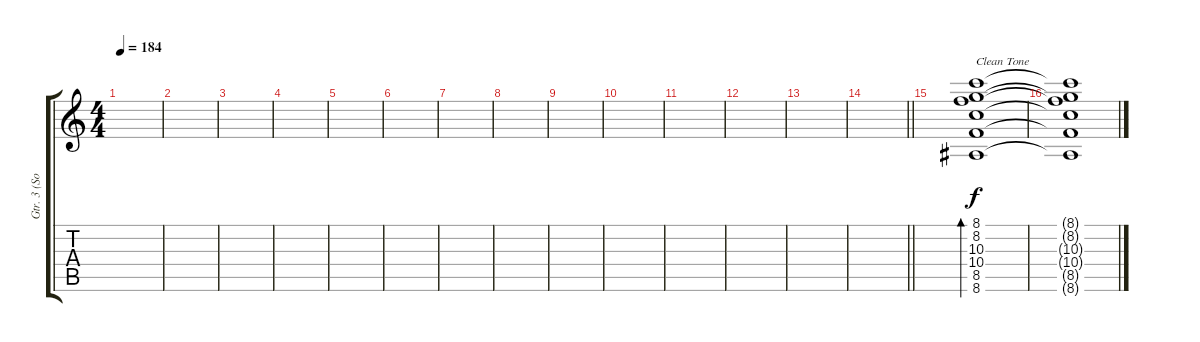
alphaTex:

\track ("Gtr. 3 (Solos)" "Gtr. 3 (So") {instrument distortionguitar}
\staff {score tabs}
\tuning (E4 B3 G3 D3 A2 D2) {hide}
\ts (4 4)
\tempo 184
\clef g2
\ks c
|
|
|
|
|
|
|
|
|
|
|
|
|
\barLineRight lightlight
|
(8.1 8.2 10.3 10.4 8.5 8.6).1{bd 60 txt "Clean Tone" volume 11 instrument electricguitarjazz} |
(8.1{t} 8.2{t} 10.3{t} 10.4{t} 8.5{t} 8.6{t}).1
